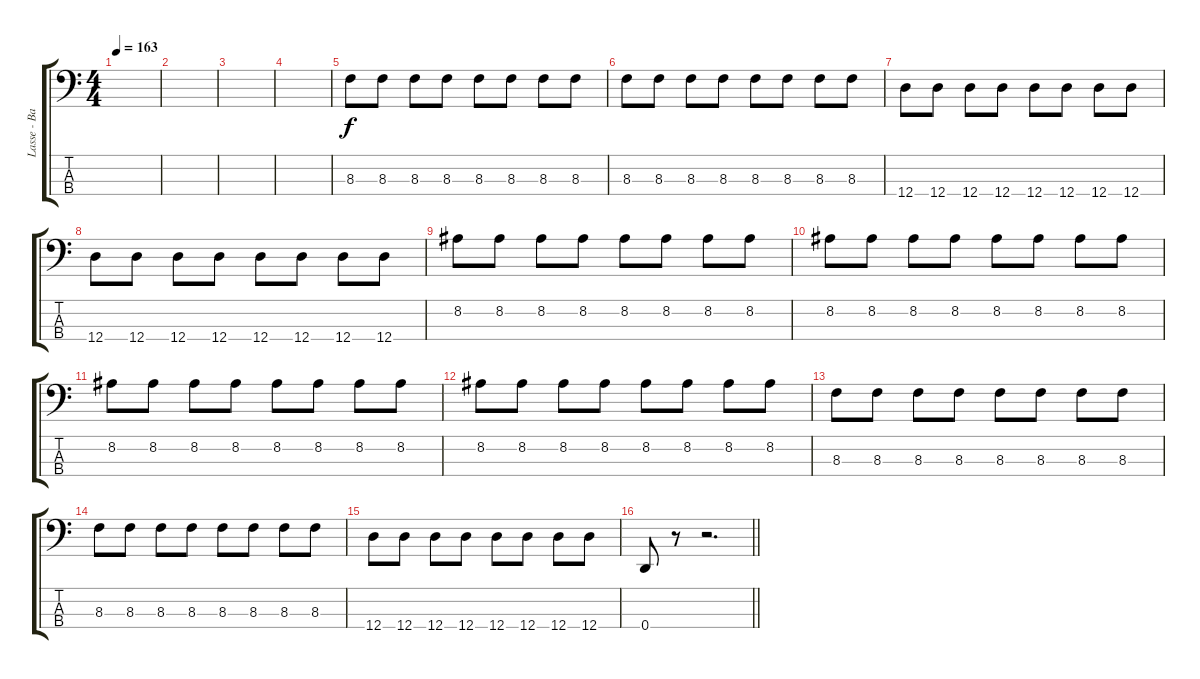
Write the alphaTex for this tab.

\track ("Lasse - Bass" "Lasse - Ba") {instrument electricbasspick}
\staff {score tabs}
\tuning (G2 D2 A1 D1) {hide}
\ts (4 4)
\tempo 163
\clef f4
\ks c
|
|
|
|
8.3.8 8.3.8 8.3.8 8.3.8 8.3.8 8.3.8 8.3.8 8.3.8 |
8.3.8 8.3.8 8.3.8 8.3.8 8.3.8 8.3.8 8.3.8 8.3.8 |
12.4.8 12.4.8 12.4.8 12.4.8 12.4.8 12.4.8 12.4.8 12.4.8 |
12.4.8 12.4.8 12.4.8 12.4.8 12.4.8 12.4.8 12.4.8 12.4.8 |
8.2.8 8.2.8 8.2.8 8.2.8 8.2.8 8.2.8 8.2.8 8.2.8 |
8.2.8 8.2.8 8.2.8 8.2.8 8.2.8 8.2.8 8.2.8 8.2.8 |
8.2.8 8.2.8 8.2.8 8.2.8 8.2.8 8.2.8 8.2.8 8.2.8 |
8.2.8 8.2.8 8.2.8 8.2.8 8.2.8 8.2.8 8.2.8 8.2.8 |
8.3.8 8.3.8 8.3.8 8.3.8 8.3.8 8.3.8 8.3.8 8.3.8 |
8.3.8 8.3.8 8.3.8 8.3.8 8.3.8 8.3.8 8.3.8 8.3.8 |
12.4.8 12.4.8 12.4.8 12.4.8 12.4.8 12.4.8 12.4.8 12.4.8 |
\barLineRight lightlight
0.4.8 r.8 r.2{d}
